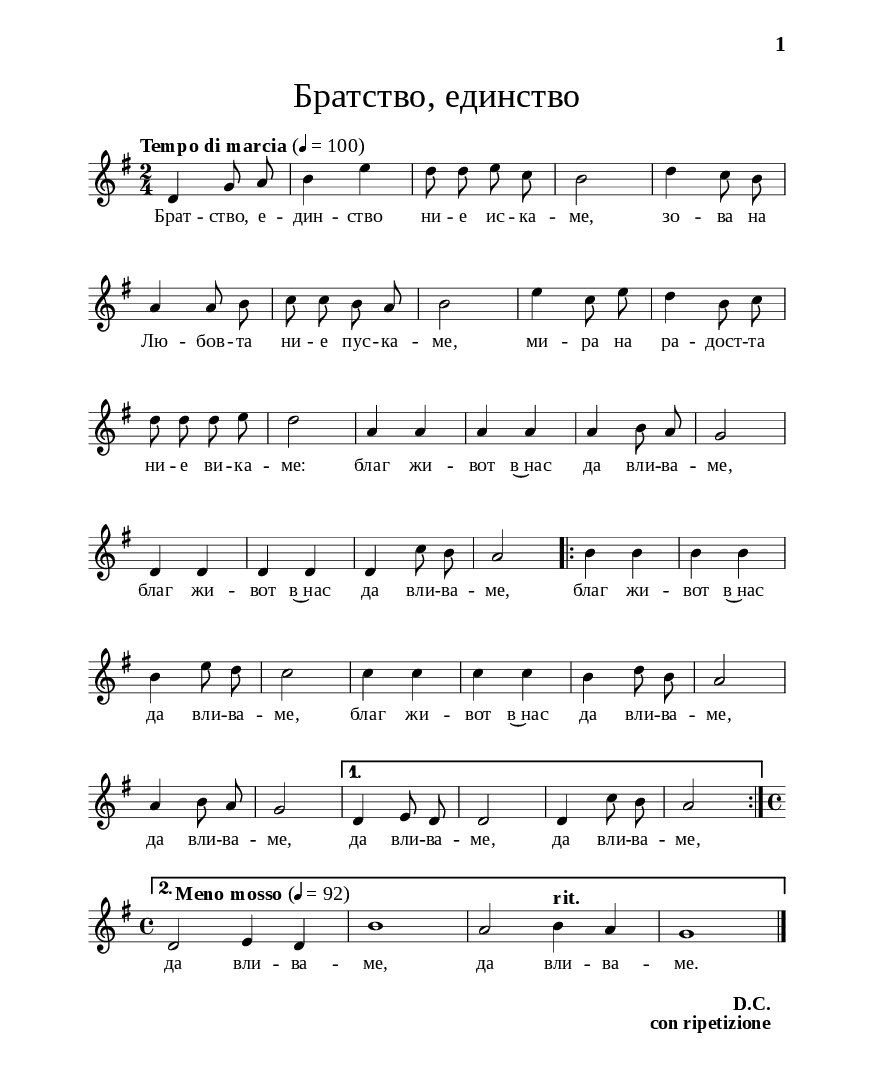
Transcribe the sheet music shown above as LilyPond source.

\version "2.24.4"

% include paper part and global functions
\include "include/globals.ily"

\bookpart {
  \label #'ref020
  \tocItem \markup "Братство, единство"
  \include "include/bookpart-paper.ily"
  \score {
    \include "include/score-layout.ily"

  
    \new Voice \absolute {
      \clef treble
      \key g \major
      \time 2/4
      \tempoFunc "Tempo di marcia" 4 "100"
      \autoBeamOff

      d'4 g'8 a'8 | b'4 e''4 | d''8 d''8 e''8 c''8 | b'2| d''4 c''8 b'8 | \break
      a'4 a'8 b'8 | c''8 c''8 b'8  a'8| b'2 | e''4 c''8 e''8 | d''4 b'8 c''8 | \break
      d''8 d''8 d''8 e''8 | d''2 | a'4 a'4 | a'4 a'4 | a'4 b'8 a'8 | g'2 | \break
      d'4 d'4 | d'4 d'4 | d'4 c''8 b'8 | a'2 \repeat volta 2 {
        b'4 b'4 | b'4 b'4 | \break
        b'4 e''8 d''8 | c''2 | c''4 c''4|c''4 c''4| b'4 d''8 b'8 |a'2 |\break
        a'4 b'8 a'8 | g'2|
      }
      \alternative {
        { d'4 e'8 d'8 | d'2 | d'4 c''8 b'8| a'2 }
        {
          \time 4/4 \break
          \override Score.MetronomeMark.outside-staff-priority = #99
          \override Score.MetronomeMark.X-extent=#'(-4.5 . 0)
          \tempoFunc "Meno mosso" 4 "92"
          d'2 e'4 d'4 | b'1  | a'2 \override Score.MetronomeMark.X-extent=#'(12 . 0) \tempo "rit."    b'4  a'4 | g'1| \bar "|." \break
        }
      }
    }

    \addlyrics {
      Брат -- ство, е -- дин -- ство ни -- е ис -- ка -- ме,
      зо -- ва на Лю -- бов -- та ни -- е пус -- ка -- ме, ми -- ра на ра -- дост -- та
      ни -- е ви -- ка -- ме: благ жи -- вот в~нас да вли -- ва -- ме,
      благ жи -- вот в~нас да вли -- ва -- ме, благ жи -- вот в~нас
      да вли -- ва -- ме, благ жи -- вот в~нас да вли -- ва -- ме,
      да вли -- ва -- ме, да вли -- ва -- ме, да вли -- ва -- ме,
      да вли -- ва -- ме, да вли -- ва -- ме.
    }

    \header {
      title = \titleFunc #'ref_desc_1 " Братство, единство " "Bratstvo, edinstvo"
    }

    \midi{}

  } % score
  \markup \dc-two "D.C." "con ripetizione"

} % bookpart
